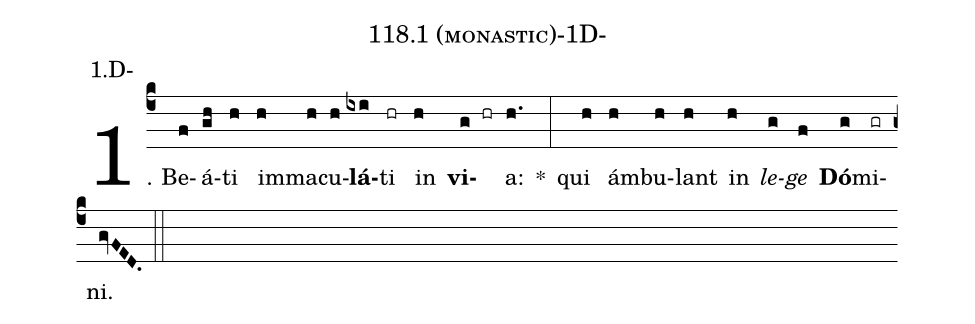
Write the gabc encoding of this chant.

name: 118.1 (monastic)-1D-;
annotation: 1.D-;
%%
(c4)1. Be(f)á(gh)ti(h) im(h)ma(h)cu(h)<b>lá</b>(ixi)ti(hr) in(h) <b>vi</b>(g hr)a:(h.) *(:) qui(h) ám(h)bu(h)lant(h) in(h) <i>le</i>(g)<i>ge</i>(f) <b>Dó</b>(g)mi(gr)ni.(gvFED.) (::)
